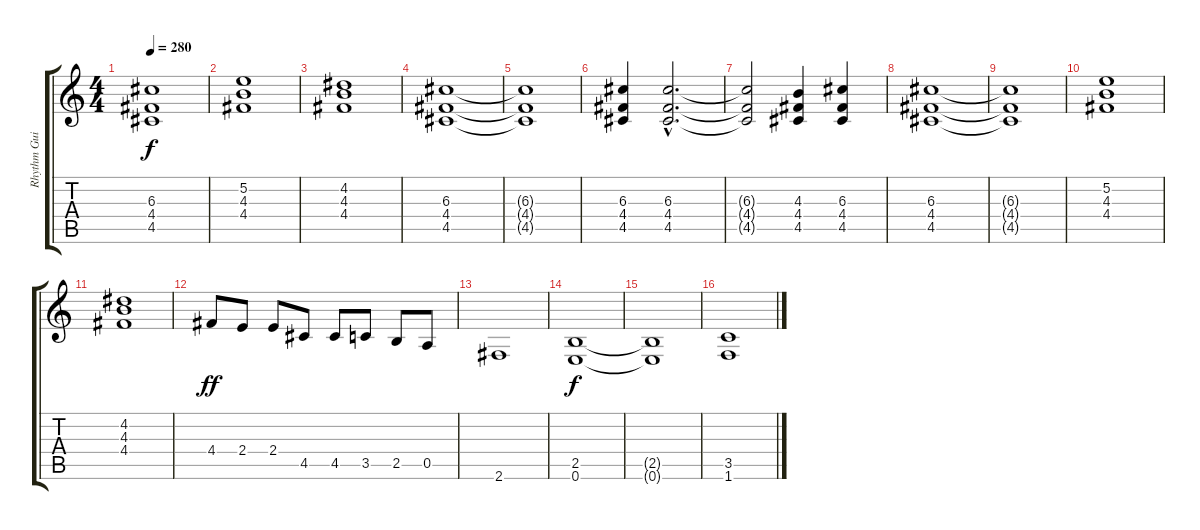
\track ("Rhythm Guitar" "Rhythm Gui") {instrument distortionguitar}
\staff {score tabs}
\tuning (E4 B3 G3 D3 A2 E2) {hide}
\ts (4 4)
\tempo 280
\clef g2
\ks c
(6.3{t} 4.4{t} 4.5{t}).1{dy f} |
(5.2 4.3 4.4).1 |
(4.2 4.3 4.4).1 |
(6.3 4.4 4.5).1 |
(6.3{t} 4.4{t} 4.5{t}).1 |
(6.3 4.4 4.5).4 (6.3{hac} 4.4{hac} 4.5{hac}).2{d} |
(6.3{t} 4.4{t} 4.5{t}).2 (4.3 4.4 4.5).4 (6.3 4.4 4.5).4 |
(6.3 4.4 4.5).1 |
(6.3{t} 4.4{t} 4.5{t}).1 |
(5.2 4.3 4.4).1 |
(4.2 4.3 4.4).1 |
4.4.8{dy ff} 2.4.8{volume 15} 2.4.8 4.5.8 4.5.8 3.5.8 2.5.8 0.5.8 |
2.6.1 |
(2.5 0.6).1{dy f} |
(2.5{t} 0.6{t}).1 |
(3.5 1.6).1{volume 14}
